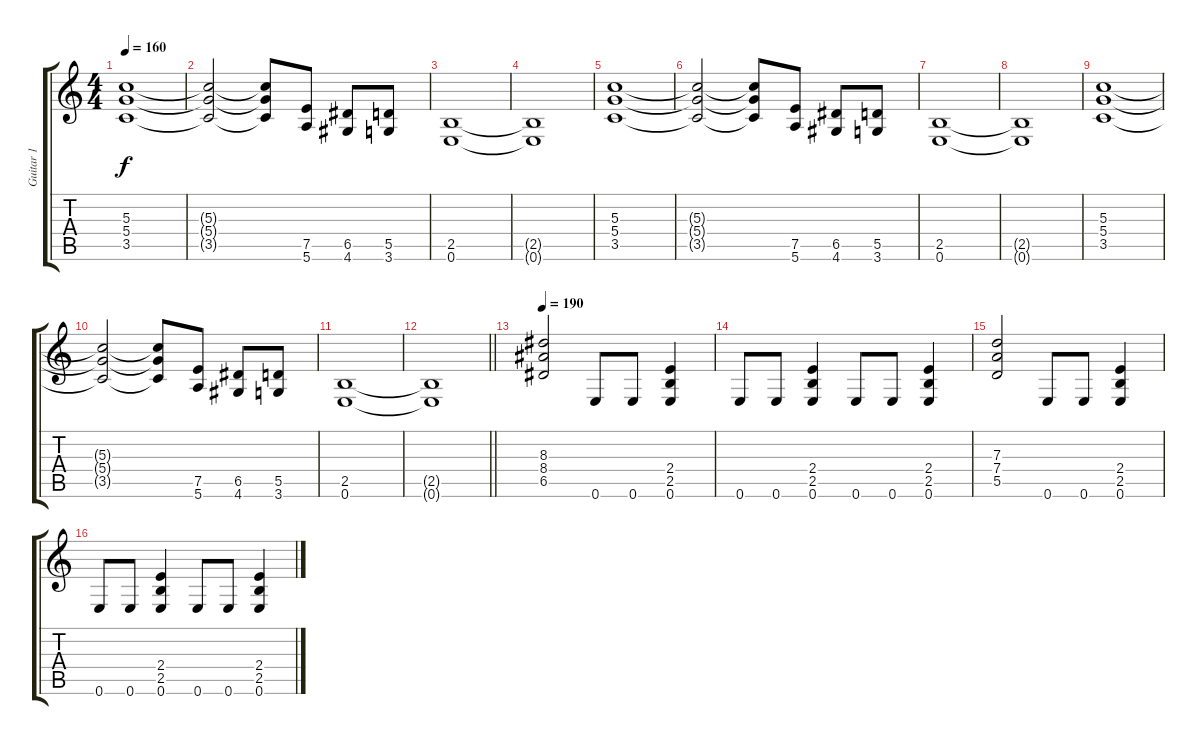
\track ("Guitar 1" "Guitar 1") {instrument distortionguitar}
\staff {score tabs}
\tuning (E4 B3 G3 D3 A2 E2) {hide}
\ts (4 4)
\tempo 160
\clef g2
\ks c
(5.3 5.4 3.5).1{dy f} |
(5.3{t} 5.4{t} 3.5{t}).2 (5.3{t} 5.4{t} 3.5{t}).8 (7.5 5.6).8 (6.5 4.6).8 (5.5 3.6).8 |
(2.5 0.6).1 |
(2.5{t} 0.6{t}).1 |
(5.3 5.4 3.5).1 |
(5.3{t} 5.4{t} 3.5{t}).2 (5.3{t} 5.4{t} 3.5{t}).8 (7.5 5.6).8 (6.5 4.6).8 (5.5 3.6).8 |
(2.5 0.6).1 |
(2.5{t} 0.6{t}).1 |
(5.3 5.4 3.5).1 |
(5.3{t} 5.4{t} 3.5{t}).2 (5.3{t} 5.4{t} 3.5{t}).8 (7.5 5.6).8 (6.5 4.6).8 (5.5 3.6).8 |
(2.5 0.6).1 |
\barLineRight lightlight
(2.5{t} 0.6{t}).1 |
\tempo 190
(8.3 8.4 6.5).2 0.6.8 0.6.8 (2.4 2.5 0.6).4 |
0.6.8 0.6.8 (2.4 2.5 0.6).4 0.6.8 0.6.8 (2.4 2.5 0.6).4 |
(7.3 7.4 5.5).2 0.6.8 0.6.8 (2.4 2.5 0.6).4 |
0.6.8 0.6.8 (2.4 2.5 0.6).4 0.6.8 0.6.8 (2.4 2.5 0.6).4
